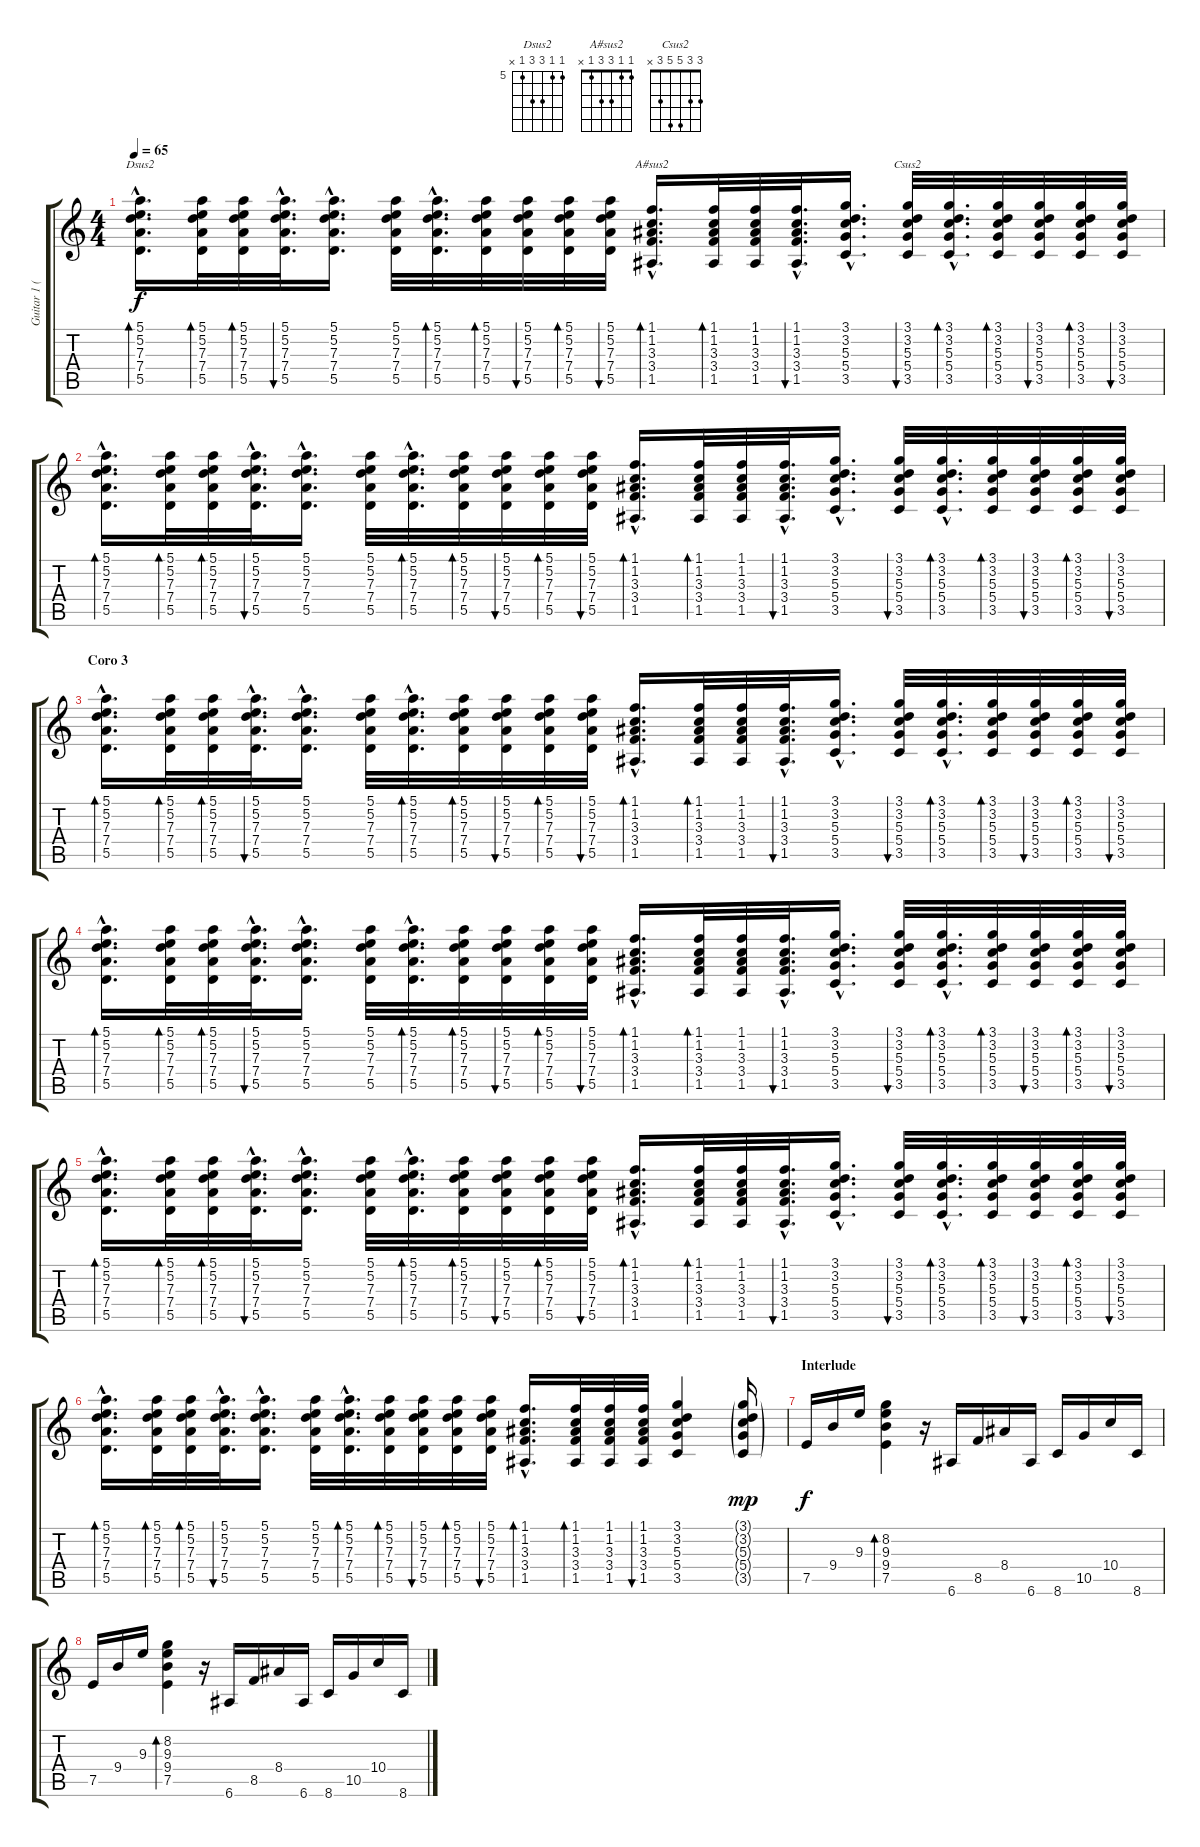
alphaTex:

\track ("" "Guitar 1 (") {instrument electricguitarclean}
\staff {score tabs}
\tuning (E4 B3 G3 D3 A2 E2) {hide}
\chord ("Dsus2" 5 5 7 7 5 x) {firstfret 5}
\chord ("A#sus2" 1 1 3 3 1 x)
\chord ("Csus2" 3 3 5 5 3 x)
\ts (4 4)
\tempo 65
\clef g2
\ks c
(5.1{hac} 5.2{hac} 7.3{hac} 7.4{hac} 5.5{hac}).16{d bd 30 ch "Dsus2" dy f} (5.1 5.2 7.3 7.4 5.5).32{bd 30} (5.1 5.2 7.3 7.4 5.5).32{bd 30} (5.1{hac} 5.2{hac} 7.3{hac} 7.4{hac} 5.5{hac}).32{d bu 30} (5.1{hac} 5.2{hac} 7.3{hac} 7.4{hac} 5.5{hac}).16{d} (5.1 5.2 7.3 7.4 5.5).32 (5.1{hac} 5.2{hac} 7.3{hac} 7.4{hac} 5.5{hac}).32{d bd 30} (5.1 5.2 7.3 7.4 5.5).32{bd 30} (5.1 5.2 7.3 7.4 5.5).32{bu 30} (5.1 5.2 7.3 7.4 5.5).32{bd 30} (5.1 5.2 7.3 7.4 5.5).32{bu 30} (1.1{hac} 1.2{hac} 3.3{hac} 3.4{hac} 1.5{hac}).16{d bd 30 ch "A#sus2"} (1.1 1.2 3.3 3.4 1.5).32{bd 30} (1.1 1.2 3.3 3.4 1.5).32 (1.1{hac} 1.2{hac} 3.3{hac} 3.4{hac} 1.5{hac}).32{d bu 30} (3.1{hac} 3.2{hac} 5.3{hac} 5.4{hac} 3.5{hac}).16{d} (3.1 3.2 5.3 5.4 3.5).32{bu 30 ch "Csus2"} (3.1{hac} 3.2{hac} 5.3{hac} 5.4{hac} 3.5{hac}).32{d bd 30} (3.1 3.2 5.3 5.4 3.5).32{bd 30} (3.1 3.2 5.3 5.4 3.5).32{bu 30} (3.1 3.2 5.3 5.4 3.5).32{bd 30} (3.1 3.2 5.3 5.4 3.5).32{bu 30} |
(5.1{hac} 5.2{hac} 7.3{hac} 7.4{hac} 5.5{hac}).16{d bd 30} (5.1 5.2 7.3 7.4 5.5).32{bd 30} (5.1 5.2 7.3 7.4 5.5).32{bd 30} (5.1{hac} 5.2{hac} 7.3{hac} 7.4{hac} 5.5{hac}).32{d bu 30} (5.1{hac} 5.2{hac} 7.3{hac} 7.4{hac} 5.5{hac}).16{d} (5.1 5.2 7.3 7.4 5.5).32 (5.1{hac} 5.2{hac} 7.3{hac} 7.4{hac} 5.5{hac}).32{d bd 30} (5.1 5.2 7.3 7.4 5.5).32{bd 30} (5.1 5.2 7.3 7.4 5.5).32{bu 30} (5.1 5.2 7.3 7.4 5.5).32{bd 30} (5.1 5.2 7.3 7.4 5.5).32{bu 30} (1.1{hac} 1.2{hac} 3.3{hac} 3.4{hac} 1.5{hac}).16{d bd 30} (1.1 1.2 3.3 3.4 1.5).32{bd 30} (1.1 1.2 3.3 3.4 1.5).32 (1.1{hac} 1.2{hac} 3.3{hac} 3.4{hac} 1.5{hac}).32{d bu 30} (3.1{hac} 3.2{hac} 5.3{hac} 5.4{hac} 3.5{hac}).16{d} (3.1 3.2 5.3 5.4 3.5).32{bu 30} (3.1{hac} 3.2{hac} 5.3{hac} 5.4{hac} 3.5{hac}).32{d bd 30} (3.1 3.2 5.3 5.4 3.5).32{bd 30} (3.1 3.2 5.3 5.4 3.5).32{bu 30} (3.1 3.2 5.3 5.4 3.5).32{bd 30} (3.1 3.2 5.3 5.4 3.5).32{bu 30} |
\section ("" "Coro 3")
(5.1{hac} 5.2{hac} 7.3{hac} 7.4{hac} 5.5{hac}).16{d bd 30 volume 4} (5.1 5.2 7.3 7.4 5.5).32{bd 30} (5.1 5.2 7.3 7.4 5.5).32{bd 30} (5.1{hac} 5.2{hac} 7.3{hac} 7.4{hac} 5.5{hac}).32{d bu 30} (5.1{hac} 5.2{hac} 7.3{hac} 7.4{hac} 5.5{hac}).16{d} (5.1 5.2 7.3 7.4 5.5).32 (5.1{hac} 5.2{hac} 7.3{hac} 7.4{hac} 5.5{hac}).32{d bd 30} (5.1 5.2 7.3 7.4 5.5).32{bd 30} (5.1 5.2 7.3 7.4 5.5).32{bu 30} (5.1 5.2 7.3 7.4 5.5).32{bd 30} (5.1 5.2 7.3 7.4 5.5).32{bu 30} (1.1{hac} 1.2{hac} 3.3{hac} 3.4{hac} 1.5{hac}).16{d bd 30} (1.1 1.2 3.3 3.4 1.5).32{bd 30} (1.1 1.2 3.3 3.4 1.5).32 (1.1{hac} 1.2{hac} 3.3{hac} 3.4{hac} 1.5{hac}).32{d bu 30} (3.1{hac} 3.2{hac} 5.3{hac} 5.4{hac} 3.5{hac}).16{d} (3.1 3.2 5.3 5.4 3.5).32{bu 30} (3.1{hac} 3.2{hac} 5.3{hac} 5.4{hac} 3.5{hac}).32{d bd 30} (3.1 3.2 5.3 5.4 3.5).32{bd 30} (3.1 3.2 5.3 5.4 3.5).32{bu 30} (3.1 3.2 5.3 5.4 3.5).32{bd 30} (3.1 3.2 5.3 5.4 3.5).32{bu 30} |
(5.1{hac} 5.2{hac} 7.3{hac} 7.4{hac} 5.5{hac}).16{d bd 30} (5.1 5.2 7.3 7.4 5.5).32{bd 30} (5.1 5.2 7.3 7.4 5.5).32{bd 30} (5.1{hac} 5.2{hac} 7.3{hac} 7.4{hac} 5.5{hac}).32{d bu 30} (5.1{hac} 5.2{hac} 7.3{hac} 7.4{hac} 5.5{hac}).16{d} (5.1 5.2 7.3 7.4 5.5).32 (5.1{hac} 5.2{hac} 7.3{hac} 7.4{hac} 5.5{hac}).32{d bd 30} (5.1 5.2 7.3 7.4 5.5).32{bd 30} (5.1 5.2 7.3 7.4 5.5).32{bu 30} (5.1 5.2 7.3 7.4 5.5).32{bd 30} (5.1 5.2 7.3 7.4 5.5).32{bu 30} (1.1{hac} 1.2{hac} 3.3{hac} 3.4{hac} 1.5{hac}).16{d bd 30} (1.1 1.2 3.3 3.4 1.5).32{bd 30} (1.1 1.2 3.3 3.4 1.5).32 (1.1{hac} 1.2{hac} 3.3{hac} 3.4{hac} 1.5{hac}).32{d bu 30} (3.1{hac} 3.2{hac} 5.3{hac} 5.4{hac} 3.5{hac}).16{d} (3.1 3.2 5.3 5.4 3.5).32{bu 30} (3.1{hac} 3.2{hac} 5.3{hac} 5.4{hac} 3.5{hac}).32{d bd 30} (3.1 3.2 5.3 5.4 3.5).32{bd 30} (3.1 3.2 5.3 5.4 3.5).32{bu 30} (3.1 3.2 5.3 5.4 3.5).32{bd 30} (3.1 3.2 5.3 5.4 3.5).32{bu 30} |
(5.1{hac} 5.2{hac} 7.3{hac} 7.4{hac} 5.5{hac}).16{d bd 30} (5.1 5.2 7.3 7.4 5.5).32{bd 30} (5.1 5.2 7.3 7.4 5.5).32{bd 30} (5.1{hac} 5.2{hac} 7.3{hac} 7.4{hac} 5.5{hac}).32{d bu 30} (5.1{hac} 5.2{hac} 7.3{hac} 7.4{hac} 5.5{hac}).16{d} (5.1 5.2 7.3 7.4 5.5).32 (5.1{hac} 5.2{hac} 7.3{hac} 7.4{hac} 5.5{hac}).32{d bd 30} (5.1 5.2 7.3 7.4 5.5).32{bd 30} (5.1 5.2 7.3 7.4 5.5).32{bu 30} (5.1 5.2 7.3 7.4 5.5).32{bd 30} (5.1 5.2 7.3 7.4 5.5).32{bu 30} (1.1{hac} 1.2{hac} 3.3{hac} 3.4{hac} 1.5{hac}).16{d bd 30} (1.1 1.2 3.3 3.4 1.5).32{bd 30} (1.1 1.2 3.3 3.4 1.5).32 (1.1{hac} 1.2{hac} 3.3{hac} 3.4{hac} 1.5{hac}).32{d bu 30} (3.1{hac} 3.2{hac} 5.3{hac} 5.4{hac} 3.5{hac}).16{d} (3.1 3.2 5.3 5.4 3.5).32{bu 30} (3.1{hac} 3.2{hac} 5.3{hac} 5.4{hac} 3.5{hac}).32{d bd 30} (3.1 3.2 5.3 5.4 3.5).32{bd 30} (3.1 3.2 5.3 5.4 3.5).32{bu 30} (3.1 3.2 5.3 5.4 3.5).32{bd 30} (3.1 3.2 5.3 5.4 3.5).32{bu 30} |
(5.1{hac} 5.2{hac} 7.3{hac} 7.4{hac} 5.5{hac}).16{d bd 30} (5.1 5.2 7.3 7.4 5.5).32{bd 30} (5.1 5.2 7.3 7.4 5.5).32{bd 30} (5.1{hac} 5.2{hac} 7.3{hac} 7.4{hac} 5.5{hac}).32{d bu 30} (5.1{hac} 5.2{hac} 7.3{hac} 7.4{hac} 5.5{hac}).16{d} (5.1 5.2 7.3 7.4 5.5).32 (5.1{hac} 5.2{hac} 7.3{hac} 7.4{hac} 5.5{hac}).32{d bd 30} (5.1 5.2 7.3 7.4 5.5).32{bd 30} (5.1 5.2 7.3 7.4 5.5).32{bu 30} (5.1 5.2 7.3 7.4 5.5).32{bd 30} (5.1 5.2 7.3 7.4 5.5).32{bu 30} (1.1{hac} 1.2{hac} 3.3{hac} 3.4{hac} 1.5{hac}).16{d bd 30} (1.1 1.2 3.3 3.4 1.5).32{bd 30} (1.1 1.2 3.3 3.4 1.5).32 (1.1 1.2 3.3 3.4 1.5).32{bu 30} (3.1 3.2 5.3 5.4 3.5).4 (3.1{g} 3.2{g} 5.3{g} 5.4{g} 3.5{g}).16{dy mp} |
\section ("" "Interlude")
7.5.16{dy f volume 7} 9.4.16 9.3.16 (8.2 9.3 9.4 7.5).4{bd 60} r.16 6.6.16 8.5.16 8.4.16 6.6.16 8.6.16 10.5.16 10.4.16 8.6.16 |
7.5.16 9.4.16 9.3.16 (8.2 9.3 9.4 7.5).4{bd 60} r.16 6.6.16 8.5.16 8.4.16 6.6.16 8.6.16 10.5.16 10.4.16 8.6.16
